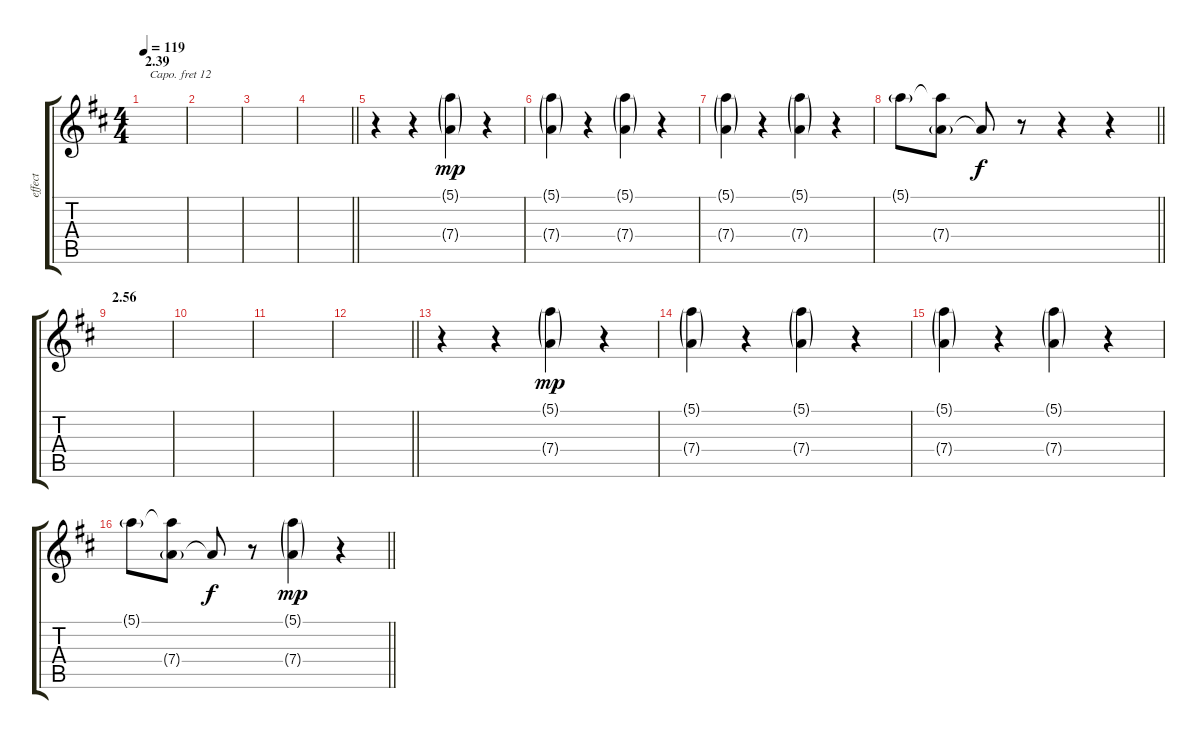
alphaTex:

\track ("effect" "effect") {instrument seashore}
\staff {score tabs}
\capo 12
\tuning (E4 B3 G3 D3 A2 E2) {hide}
\ts (4 4)
\section ("" "2.39")
\tempo 119
\clef g2
\ks d
|
|
|
\barLineRight lightlight
|
r.4 r.4 (5.1{g} 7.4{g}).4{dy mp} r.4 |
(5.1{g} 7.4{g}).4 r.4 (5.1{g} 7.4{g}).4 r.4 |
(5.1{g} 7.4{g}).4 r.4 (5.1{g} 7.4{g}).4 r.4 |
\barLineRight lightlight
5.1{g}.8 (5.1{t} 7.4{g}).8 7.4{t}.8{dy f} r.8 r.4 r.4 |
\section ("" "2.56")
|
|
|
\barLineRight lightlight
|
r.4 r.4 (5.1{g} 7.4{g}).4{dy mp} r.4 |
(5.1{g} 7.4{g}).4 r.4 (5.1{g} 7.4{g}).4 r.4 |
(5.1{g} 7.4{g}).4 r.4 (5.1{g} 7.4{g}).4 r.4 |
\barLineRight lightlight
5.1{g}.8 (5.1{t} 7.4{g}).8 7.4{t}.8{dy f} r.8 (5.1{g} 7.4{g}).4{dy mp} r.4
